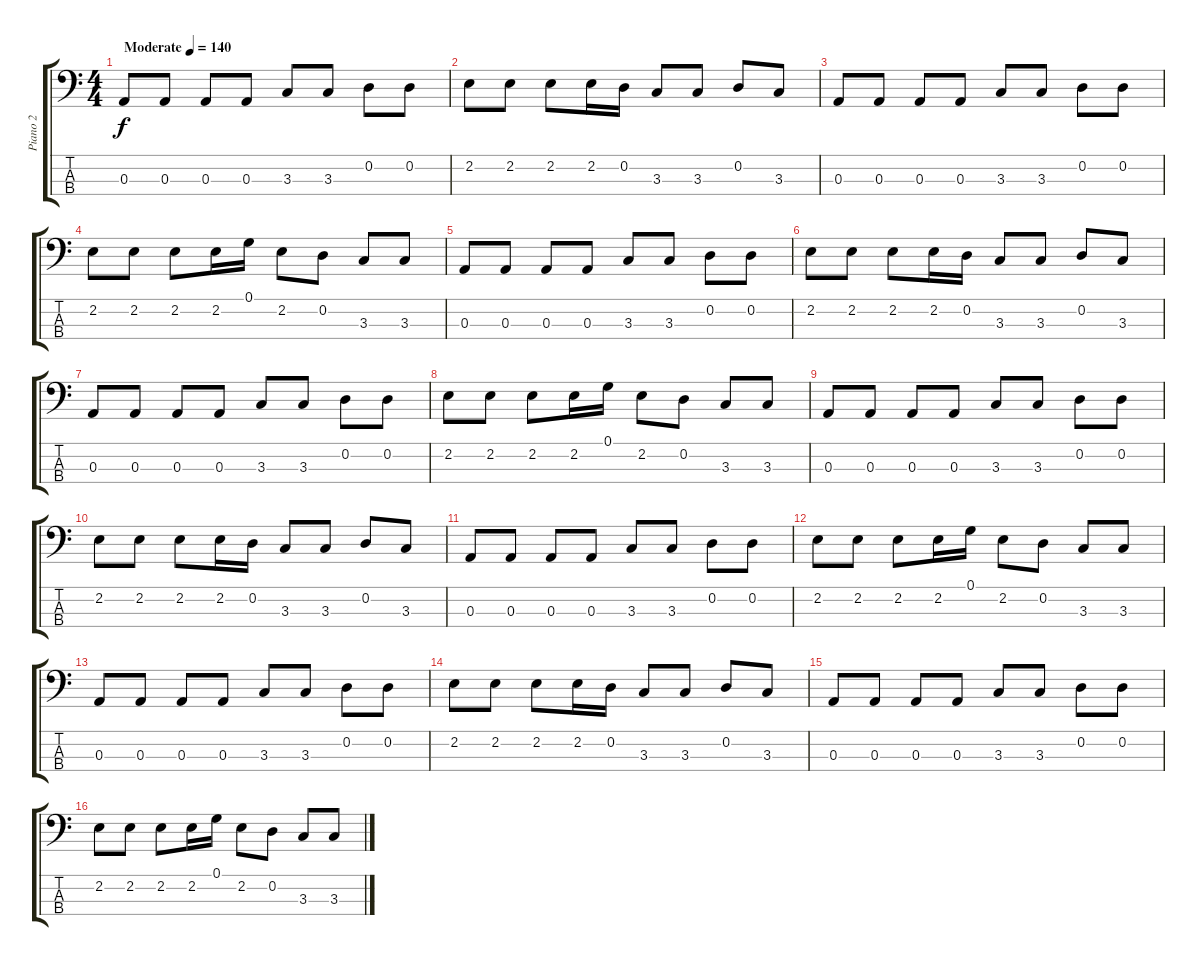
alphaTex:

\track ("Piano 2" "Piano 2") {instrument electricguitarmuted}
\staff {score tabs}
\tuning (G2 D2 A1 E1) {hide}
\ts (4 4)
\tempo (140 "Moderate")
\clef f4
\ks c
0.3.8{dy f instrument electricguitarmuted} 0.3.8 0.3.8 0.3.8 3.3.8 3.3.8 0.2.8 0.2.8 |
2.2.8 2.2.8 2.2.8 2.2.16 0.2.16 3.3.8 3.3.8 0.2.8 3.3.8 |
0.3.8 0.3.8 0.3.8 0.3.8 3.3.8 3.3.8 0.2.8 0.2.8 |
2.2.8 2.2.8 2.2.8 2.2.16 0.1.16 2.2.8 0.2.8 3.3.8 3.3.8 |
0.3.8 0.3.8 0.3.8 0.3.8 3.3.8 3.3.8 0.2.8 0.2.8 |
2.2.8 2.2.8 2.2.8 2.2.16 0.2.16 3.3.8 3.3.8 0.2.8 3.3.8 |
0.3.8 0.3.8 0.3.8 0.3.8 3.3.8 3.3.8 0.2.8 0.2.8 |
2.2.8 2.2.8 2.2.8 2.2.16 0.1.16 2.2.8 0.2.8 3.3.8 3.3.8 |
0.3.8 0.3.8 0.3.8 0.3.8 3.3.8 3.3.8 0.2.8 0.2.8 |
2.2.8 2.2.8 2.2.8 2.2.16 0.2.16 3.3.8 3.3.8 0.2.8 3.3.8 |
0.3.8 0.3.8 0.3.8 0.3.8 3.3.8 3.3.8 0.2.8 0.2.8 |
2.2.8 2.2.8 2.2.8 2.2.16 0.1.16 2.2.8 0.2.8 3.3.8 3.3.8 |
0.3.8 0.3.8 0.3.8 0.3.8 3.3.8 3.3.8 0.2.8 0.2.8 |
2.2.8 2.2.8 2.2.8 2.2.16 0.2.16 3.3.8 3.3.8 0.2.8 3.3.8 |
0.3.8 0.3.8 0.3.8 0.3.8 3.3.8 3.3.8 0.2.8 0.2.8 |
2.2.8 2.2.8 2.2.8 2.2.16 0.1.16 2.2.8 0.2.8 3.3.8 3.3.8
